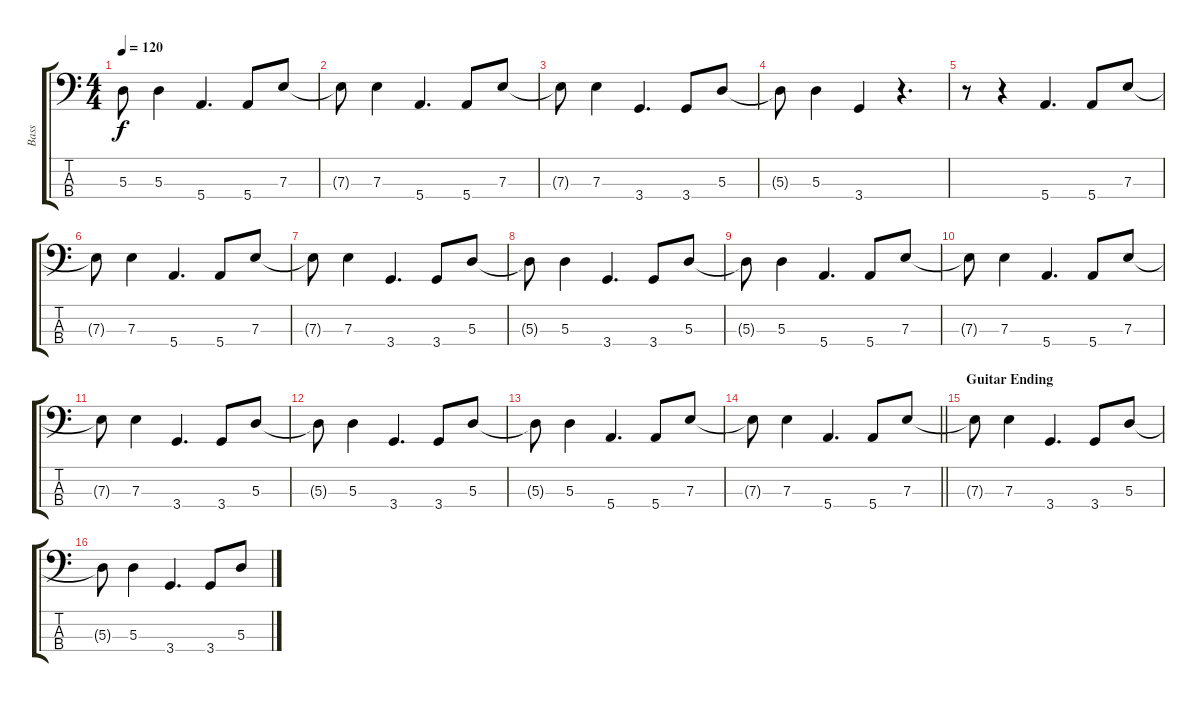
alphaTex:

\track ("Bass" "Bass") {instrument electricbassfinger}
\staff {score tabs}
\tuning (G2 D2 A1 E1) {hide}
\ts (4 4)
\tempo 120
\clef f4
\ks c
5.3{t}.8{dy f} 5.3.4 5.4.4{d} 5.4.8 7.3.8 |
7.3{t}.8 7.3.4 5.4.4{d} 5.4.8 7.3.8 |
7.3{t}.8 7.3.4 3.4.4{d} 3.4.8 5.3.8 |
5.3{t}.8 5.3.4 3.4.4 r.4{d} |
r.8 r.4 5.4.4{d} 5.4.8 7.3.8 |
7.3{t}.8 7.3.4 5.4.4{d} 5.4.8 7.3.8 |
7.3{t}.8 7.3.4 3.4.4{d} 3.4.8 5.3.8 |
5.3{t}.8 5.3.4 3.4.4{d} 3.4.8 5.3.8 |
5.3{t}.8 5.3.4 5.4.4{d} 5.4.8 7.3.8 |
7.3{t}.8 7.3.4 5.4.4{d} 5.4.8 7.3.8 |
7.3{t}.8 7.3.4 3.4.4{d} 3.4.8 5.3.8 |
5.3{t}.8 5.3.4 3.4.4{d} 3.4.8 5.3.8 |
5.3{t}.8 5.3.4 5.4.4{d} 5.4.8 7.3.8 |
\barLineRight lightlight
7.3{t}.8 7.3.4 5.4.4{d} 5.4.8 7.3.8 |
\section ("" "Guitar Ending")
7.3{t}.8 7.3.4 3.4.4{d} 3.4.8 5.3.8 |
5.3{t}.8 5.3.4 3.4.4{d} 3.4.8 5.3.8
